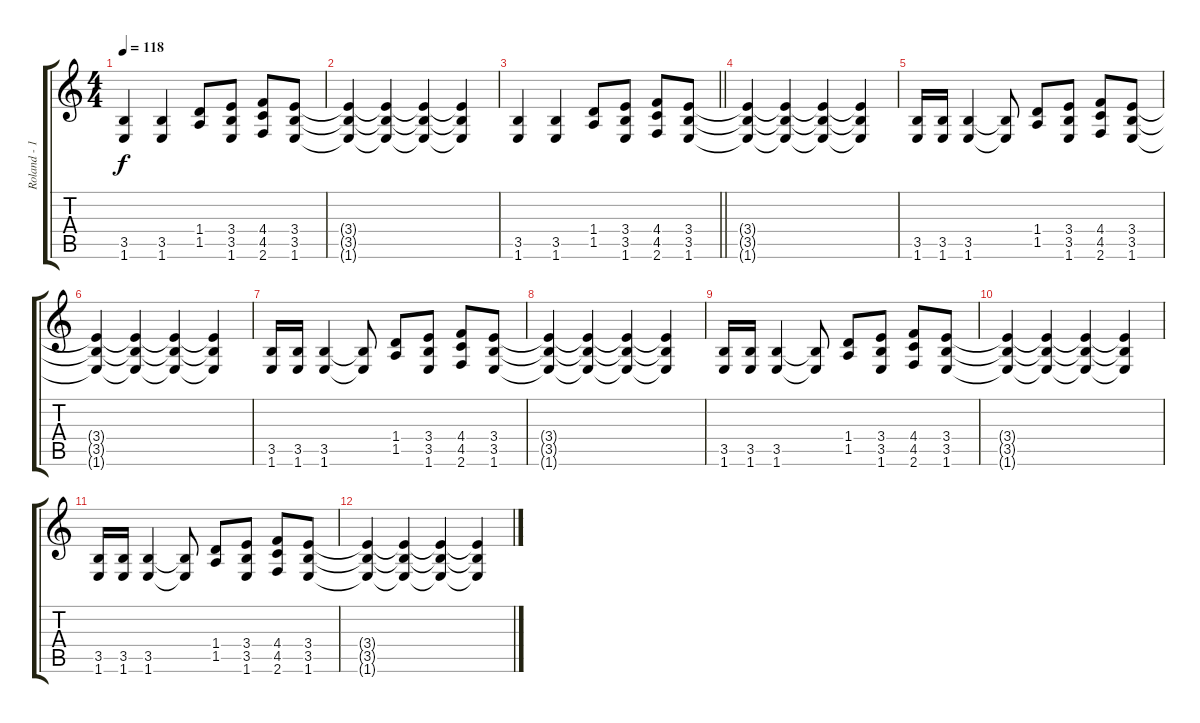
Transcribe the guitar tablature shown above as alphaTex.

\track ("Roland - 1" "Roland - 1") {instrument overdrivenguitar}
\staff {score tabs}
\tuning (Eb4 Bb3 Gb3 Db3 Ab2 Eb2) {hide}
\ts (4 4)
\tempo 118
\clef g2
\ks c
(3.5 1.6).4{dy f} (3.5 1.6).4 (1.4 1.5).8 (3.4 3.5 1.6).8 (4.4 4.5 2.6).8 (3.4 3.5 1.6).8 |
(3.4{t} 3.5{t} 1.6{t}).4 (3.4{t} 3.5{t} 1.6{t}).4 (3.4{t} 3.5{t} 1.6{t}).4 (3.4{t} 3.5{t} 1.6{t}).4 |
\barLineRight lightlight
(3.5 1.6).4 (3.5 1.6).4 (1.4 1.5).8 (3.4 3.5 1.6).8 (4.4 4.5 2.6).8 (3.4 3.5 1.6).8 |
(3.4{t} 3.5{t} 1.6{t}).4 (3.4{t} 3.5{t} 1.6{t}).4 (3.4{t} 3.5{t} 1.6{t}).4 (3.4{t} 3.5{t} 1.6{t}).4 |
(3.5 1.6).16 (3.5 1.6).16 (3.5 1.6).4 (3.5{t} 1.6{t}).8 (1.4 1.5).8 (3.4 3.5 1.6).8 (4.4 4.5 2.6).8 (3.4 3.5 1.6).8 |
(3.4{t} 3.5{t} 1.6{t}).4 (3.4{t} 3.5{t} 1.6{t}).4 (3.4{t} 3.5{t} 1.6{t}).4 (3.4{t} 3.5{t} 1.6{t}).4 |
(3.5 1.6).16 (3.5 1.6).16 (3.5 1.6).4 (3.5{t} 1.6{t}).8 (1.4 1.5).8 (3.4 3.5 1.6).8 (4.4 4.5 2.6).8 (3.4 3.5 1.6).8 |
(3.4{t} 3.5{t} 1.6{t}).4 (3.4{t} 3.5{t} 1.6{t}).4 (3.4{t} 3.5{t} 1.6{t}).4 (3.4{t} 3.5{t} 1.6{t}).4 |
(3.5 1.6).16 (3.5 1.6).16 (3.5 1.6).4 (3.5{t} 1.6{t}).8 (1.4 1.5).8 (3.4 3.5 1.6).8 (4.4 4.5 2.6).8 (3.4 3.5 1.6).8 |
(3.4{t} 3.5{t} 1.6{t}).4 (3.4{t} 3.5{t} 1.6{t}).4 (3.4{t} 3.5{t} 1.6{t}).4 (3.4{t} 3.5{t} 1.6{t}).4 |
(3.5 1.6).16 (3.5 1.6).16 (3.5 1.6).4 (3.5{t} 1.6{t}).8 (1.4 1.5).8 (3.4 3.5 1.6).8 (4.4 4.5 2.6).8 (3.4 3.5 1.6).8 |
(3.4{t} 3.5{t} 1.6{t}).4 (3.4{t} 3.5{t} 1.6{t}).4 (3.4{t} 3.5{t} 1.6{t}).4 (3.4{t} 3.5{t} 1.6{t}).4
